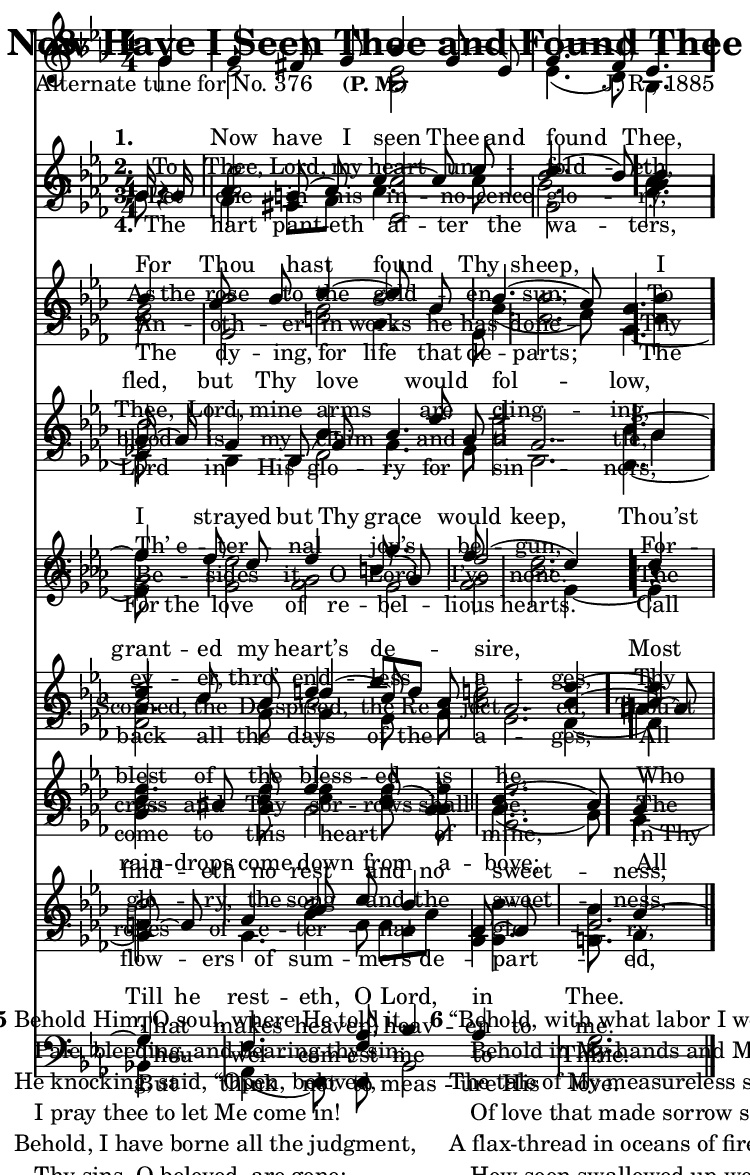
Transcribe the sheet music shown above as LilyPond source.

% expect two warnings about pages out of bounds
#(ly:expect-warning "number of pages is out of bounds")
#(ly:expect-warning "number of pages is out of bounds")
% be specific about how much compression we allow
#(ly:expect-warning "compressing over-full page by 1.3 staff-spaces")
#(ly:expect-warning "page 1 has been compressed")
\include "common/global.ily"
\paper {
  \include "common/paper-additional.ily"
  markup-system-spacing.padding = 0
  markup-system-spacing.basic-distance = 0
  scoreTitleMarkup = \markup {
    \override #'(baseline-skip . 3.5)
    \column {
      \override #'(baseline-skip . 3.5)
      \column {
        \fill-line {
          \huge \larger \larger \bold {
            \concat { "  " \fromproperty #'header:hymnnumber }
            \fromproperty #'header:title
            \null
          }
        }
        \fill-line {
          % no lowering (to save vertical space)
          "Alternate tune for No. 376"
          \smaller \bold \mysubtitle
          \fromproperty #'header:composer
        }
      }
    }
  }
}

\header{
  hymnnumber = "8"
  title = "Now Have I Seen Thee and Found Thee"
  tunename = ""
  meter = "P. M."
  poet = "Henry Suso"
  composer = "J. R., 1885"
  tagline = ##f
}

% for fermata in MIDI
ta = { \tempo 4=126 }
tb = { \tempo 4=63  }

global = {
  \include "common/overrides.ily"
  \override Staff.TimeSignature.style = #'numbered
  \time 4/4
  \override Score.MetronomeMark.transparent = ##t % hide all fermata changes too
  \ta
  \key ees \major
  \partial 4
  \autoBeamOff
}

notesSoprano = {
\global
\relative c'' {

  g4 | g fis8 g bes4 g8( ees) | g4.( f8) ees4. \bar "."
  ees16 ~ ees | f4 e8( f) aes4 ~ aes8 c8 | bes2. \bar "."
  bes4 | bes aes8 bes c4 ~ c8 g | bes4.( aes8) g4. \bar "."
  f16 ~ f | ees4 bes8( ees) g4. f8 | ees2. \bar "."

  g4 | ees'4 d8 c d4 b8( g) | d'2( c4) \bar "."
  c4 | bes4 aes8 g bes4( aes8) g | f2. \bar "."
  fis8 ~ fis | g4 fis8 g bes4 g8( ees) | g4.( f8) ees4 \bar "."
  e8 ~ e | f4 aes8 c bes4 d,8 ~ d | ees2. \bar "|."

}
}

notesAlto = {
\global
% TODO get NoteHead size to work with \partcombine for left hand
%\override NoteHead.font-size = #-4
\relative e' {

  g4 | ees2 <ees bes> | ees4.( d8) bes4.
  ees8 | d4 cis8[ d] f4. aes8 | g2.
  g4 | <g ees>2 <g e> | g4.( f8) c4. ~
  c8 | bes4 bes ees4. d8 | bes2.

  g'4 | <g ees>2 <g f> | <g f> ees4 ~
  ees4 | f4. ees8 ees4 d8 ees | d2.
  fis4 | ees2 ees | ees4.( d8) c4 ~
  c4 | c4. ees8 d4 bes4 | bes2.

}
}

notesTenor = {
\global
%\override NoteHead.font-size = #-4
\relative a {

  r4 | bes2 g | bes4.( aes8) g4.
  r8 | bes2 bes | bes2.
  bes4 | bes2 g4. c8 | c2 aes4. ~
  aes8 | g2 bes4. aes8 | g2.

  r4 | <c g>2 b4 d8[ b] | b2 <c g>4 ~
  <c g>4 | bes4. bes8 bes4 bes8 bes | bes2.
  r4 | bes2 bes | bes4. aes8 g4 ~
  g4 | f4. <aes f>8 bes4 aes | g2.
}
}

notesBass = {
\global
%\override NoteHead.font-size = #-4
\relative f {

  r4 | ees2 g, | bes ees4.
  r8 | bes2 d4. bes8 | ees2.
  ees4 | des2 c | f aes,4. ~
  aes8 | bes2 bes | ees2.

  r4 | c2 g' | g c,4 ~
  c4 | d4. ees8 g4 f8 ees | bes2.
  r4 | ees2 g4 ees8[ g] | bes,4. b8 c4
  bes4 | aes4( f8) f8 bes2 | ees2.
}
}

wordsA = \lyricmode {
\set stanza = "1."

_ Now have I seen { \mon } Thee and { \moff } found Thee, \bar "."
For Thou hast found Thy sheep, \bar "."
I fled, but Thy love would fol -- low, \bar "."
I strayed { \mon } but Thy { \moff } grace would keep, \bar "." % by contrast, EOG376 has "love" for "grace"
Thou’st grant -- ed my heart’s de -- sire, \bar "."
{ \mon } Most blest of the bless -- ed is he, { \moff } \bar "."
Who { \mon } find -- eth no rest and no { \moff } sweet -- ness, \bar "."
{ \mon } Till he { \moff } rest -- eth, O Lord, in Thee. \bar "."

}

wordsB = \lyricmode {
\set stanza = "2."

To Thee, Lord, my heart un -- fold -- eth,
{ \mon } As the { \moff } rose { \mon } to the { \moff } gold -- en sun;
To Thee, Lord, mine arms are cling -- ing,
Th’_e -- ter -- nal joy’s be -- gun,
For -- ev -- er, thro’ end -- less { \mon } a -- ges, { \moff }
{ \mon } Thy cross and Thy sor -- rows shall be, { \moff }
The { \mon } glo -- ry, the song and the { \moff } sweet -- ness,
That makes heav -- en, heav -- { \mon } en to { \moff } me.

}

wordsC = \lyricmode {
\set stanza = "3."

Let one in his in -- { \mon } no -- cence { \moff } glo -- ry,
An -- oth -- { \mon } er in works he { \moff } has done_–
Thy blood is my claim and ti -- tle,
Be -- sides { \mon } it, O { \moff } Lord I’ve none.
The Scorned, the De -- spised, { \mon } the Re -- ject -- ed, { \moff }
Thou’st come to this heart of mine,
{ \mon } In Thy { \moff } robes of e -- ter -- nal glo -- ry,
Thou wel -- com -- est me to Thine.

}

wordsD = \lyricmode {
\set stanza = "4."

The hart pant -- eth af -- { \mon } ter the { \moff } wa -- ters,
The dy -- { \mon } ing, for life that { \moff } de -- parts;
The Lord in His { \mon } glo -- ry { \moff } for sin -- ners,
{ \mon } For the { \moff } love { \mon } of re -- { \moff } bel -- lious hearts.
{ \mon } Call back all the days of the a -- ges, { \moff }
{ \mon } All rain -- drops come down from a -- bove; { \moff }
All { \mon } flow -- ers of sum -- mers de -- { \moff } part -- ed,
But think not to meas -- { \mon } ure His { \moff } love.

}

wordsE = \markuplist {

\line { Behold Him, O soul, where He told it, }
\line { { \hspace #2 } Pale, bleeding, and bearing thy sin; }
\line { He knocking, said, “Open, beloved, }
\line { { \hspace #2 } I pray thee to let Me come in! }

\line { Behold, I have borne all the judgment, }
\line { { \hspace #2 } Thy sins, O beloved, are gone; }
\line { Forgotten, forgotten forever, }
\line { { \hspace #2 } If sought for, God findeth not one. }

}

wordsF = \markuplist {

\line { “Behold, with what labor I won thee, }
\line { { \hspace #2 } Behold in My hands and My feet, }
\line { The tale of My measureless sorrow — }
\line { { \hspace #2 } Of love that made sorrow so sweet. }

\line { A flax-thread in oceans of fire }
\line { { \hspace #2 } How soon swallowed up would it be; }
\line { %{HIDE>%} \italic { %{<HIDE%} Yet sooner in oceans of mercy, %{HIDE>%} } %{<HIDE%} }
\line { { \hspace #2 } \caps { The sinner that cometh to Me.}” }

}

\score {
  \context ChoirStaff <<
    \context Staff = upper <<
      \set Staff.autoBeaming = ##f
      \set ChoirStaff.systemStartDelimiter = #'SystemStartBar
      \set ChoirStaff.printPartCombineTexts = ##f
      \context Voice = sopranos { \voiceOne << \notesSoprano >> }
      \context Voice = altos { \voiceTwo << \notesAlto >> }
      \context Lyrics = one   \lyricsto sopranos \wordsA
      \context Lyrics = two   \lyricsto sopranos \wordsB
      \context Lyrics = three \lyricsto sopranos \wordsC
      \context Lyrics = four  \lyricsto sopranos \wordsD
    >>
    \context Staff = men <<
      \set Staff.autoBeaming = ##f
      \clef bass
      \set ChoirStaff.printPartCombineTexts = ##f
      \partcombine #'(2 . 11) \notesTenor \notesBass
    >>
  >>
  \layout {
    \include "common/layout.ily"
  }
  \midi{
    \include "common/midi.ily"
  }
}

\markup { \fill-line {
  \hspace #0.1
  \line{ \bold 5 \column { \wordsE } }
  \hspace #0.1
  \line{ \bold 6 \column { \wordsF } }
  \hspace #0.1
} }

%\noPageBreak \markup { \vspace #2 \fill-line { "Alternate tune for No. 376." } }

\version "2.19.49"  % necessary for upgrading to future LilyPond versions.

% vi:set et ts=2 sw=2 ai nocindent syntax=lilypond:
